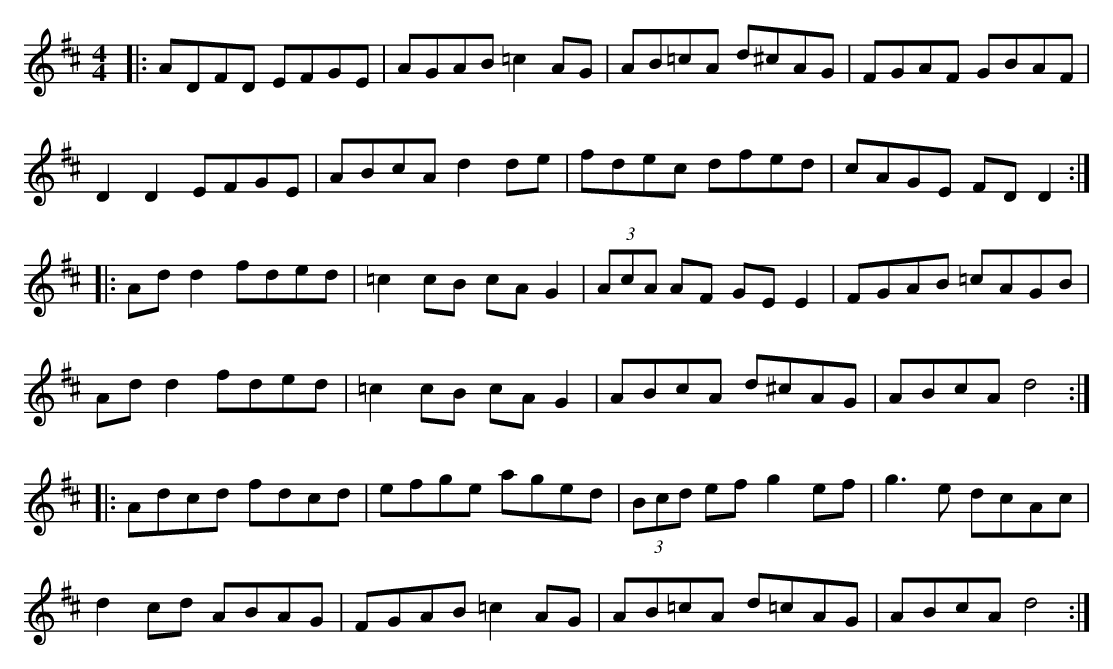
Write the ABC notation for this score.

X:1
M:4/4
K:D
|:ADFD EFGE|AGAB =c2 AG|AB=cA d^cAG|FGAF GBAF|
D2 D2 EFGE|ABcA d2 de|fdec dfed|cAGE FD D2:|
|:Ad d2 fded|=c2 cB cA G2|(3AcA AF GE E2|FGAB =cAGB|
Ad d2 fded|=c2 cB cA G2|ABcA d^cAG|ABcA d4:|
|:Adcd fdcd|efge aged|(3Bcd ef g2 ef|g3e dcAc|
d2 cd ABAG|FGAB =c2 AG|AB=cA d=cAG|ABcA d4:|
